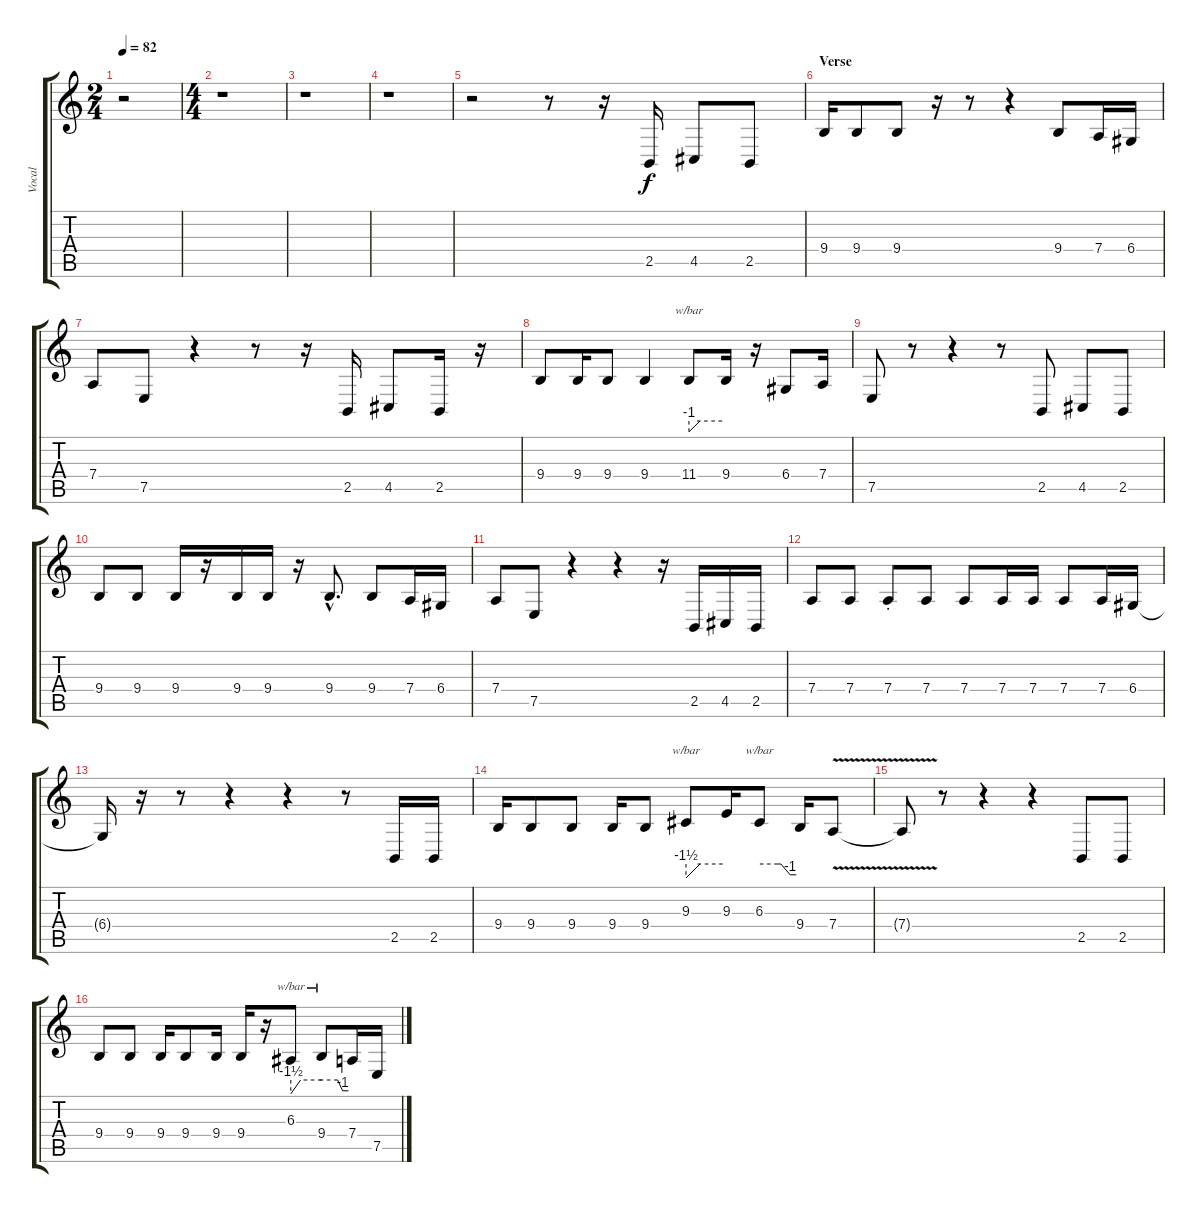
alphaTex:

\track ("Vocal" "Vocal") {instrument tenorsax}
\staff {score tabs}
\tuning (E4 B3 G3 D3 A2 E2) {hide}
\ts (2 4)
\tempo 82
\clef g2
\ks c
r.2{dy f} |
\ts (4 4)
r.1 |
r.1 |
r.1 |
r.2 r.8 r.16 2.5.16 4.5.8 2.5.8 |
\section ("" "Verse")
9.4.16 9.4.8 9.4.8 r.16 r.8 r.4 9.4.8 7.4.16 6.4.16 |
7.4.8 7.5.8 r.4 r.8 r.16 2.5.16 4.5.8 2.5.16 r.16 |
9.4.8 9.4.16 9.4.8 9.4.4 11.4.8{tbe (custom default 0 -4 20 0 60 0)} 9.4.16 r.16 6.4.8 7.4.16 |
7.5.8 r.8 r.4 r.8 2.5.8 4.5.8 2.5.8 |
9.4.8 9.4.8 9.4.16 r.16 9.4.16 9.4.16 r.16 9.4{hac}.8{d} 9.4.8 7.4.16 6.4.16 |
7.4.8 7.5.8 r.4 r.4 r.16 2.5.16 4.5.16 2.5.16 |
7.4.8 7.4.8 7.4{st}.8 7.4.8 7.4.8 7.4.16 7.4.16 7.4.8 7.4.16 6.4.16 |
6.4{t}.16 r.16 r.8 r.4 r.4 r.8 2.5.16 2.5.16 |
9.4.16 9.4.8 9.4.8 9.4.16 9.4.8 9.3.8{tbe (custom default 0 -6 23 0 60 0)} 9.3.16 6.3.8{tbe (custom default 0 0 30 0 35 0 50 -4 60 -4)} 9.4.16 7.4{v}.8 |
7.4{t}.8 r.8 r.4 r.4 2.5.8 2.5.8 |
9.4.8 9.4.8 9.4.16 9.4.8 9.4.16 9.4.16 r.16 6.3.8{tbe (custom default 0 -6 19 0 60 0)} 9.4.8{tbe (custom default 0 0 36 0 47 -4 60 -4)} 7.4.16 7.5.16
